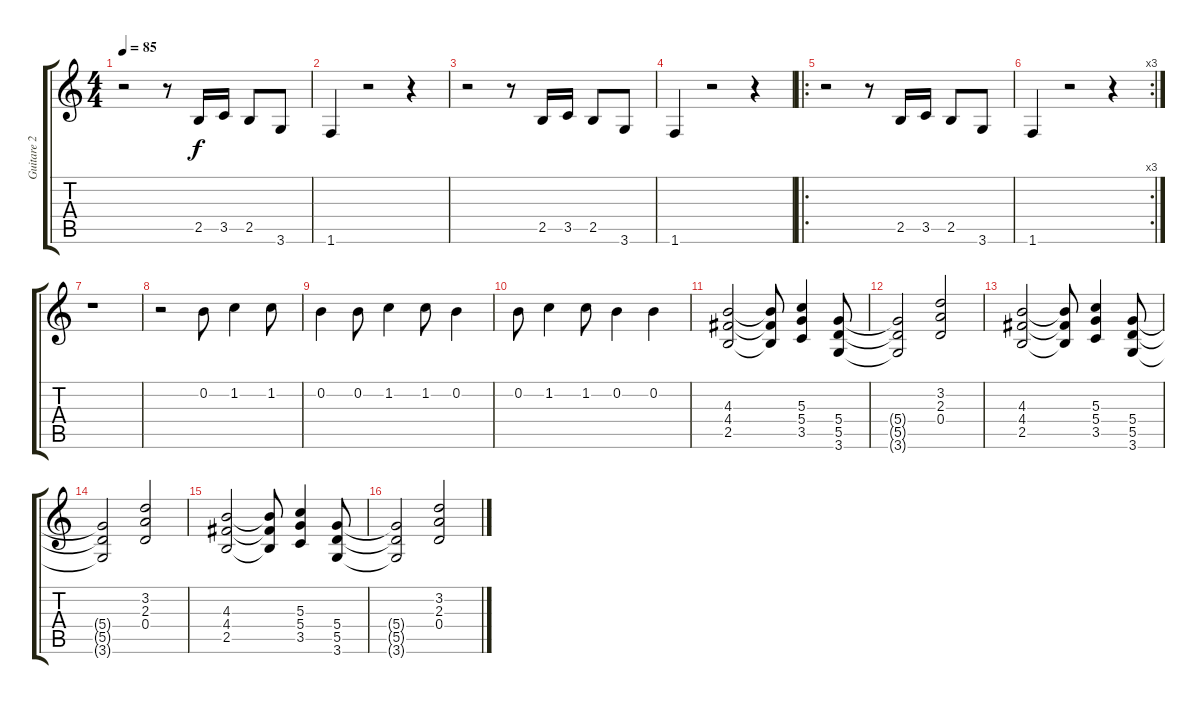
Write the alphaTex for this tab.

\track ("Guitare 2" "Guitare 2") {instrument distortionguitar}
\staff {score tabs}
\tuning (E4 B3 G3 D3 A2 E2) {hide}
\ts (4 4)
\tempo 85
\clef g2
\ks c
r.2{dy f volume 8 instrument electricguitarclean} r.8 2.5.16 3.5.16 2.5.8 3.6.8 |
1.6.4 r.2 r.4 |
r.2{volume 8 instrument electricguitarclean} r.8 2.5.16 3.5.16 2.5.8 3.6.8 |
1.6.4 r.2 r.4 |
\ro
r.2{volume 8 instrument electricguitarclean} r.8 2.5.16 3.5.16 2.5.8 3.6.8 |
\rc 3
1.6.4 r.2 r.4 |
r.1 |
r.2{volume 6 instrument distortionguitar} 0.2.8 1.2.4 1.2.8 |
0.2.4 0.2.8 1.2.4 1.2.8 0.2.4 |
0.2.8 1.2.4 1.2.8 0.2.4 0.2.4 |
(4.3 4.4 2.5).2{volume 13 instrument distortionguitar} (4.3{t} 4.4{t} 2.5{t}).8 (5.3 5.4 3.5).4 (5.4 5.5 3.6).8 |
(5.4{t} 5.5{t} 3.6{t}).2 (3.2 2.3 0.4).2 |
(4.3 4.4 2.5).2 (4.3{t} 4.4{t} 2.5{t}).8 (5.3 5.4 3.5).4 (5.4 5.5 3.6).8 |
(5.4{t} 5.5{t} 3.6{t}).2 (3.2 2.3 0.4).2 |
(4.3 4.4 2.5).2 (4.3{t} 4.4{t} 2.5{t}).8 (5.3 5.4 3.5).4 (5.4 5.5 3.6).8 |
(5.4{t} 5.5{t} 3.6{t}).2 (3.2 2.3 0.4).2
